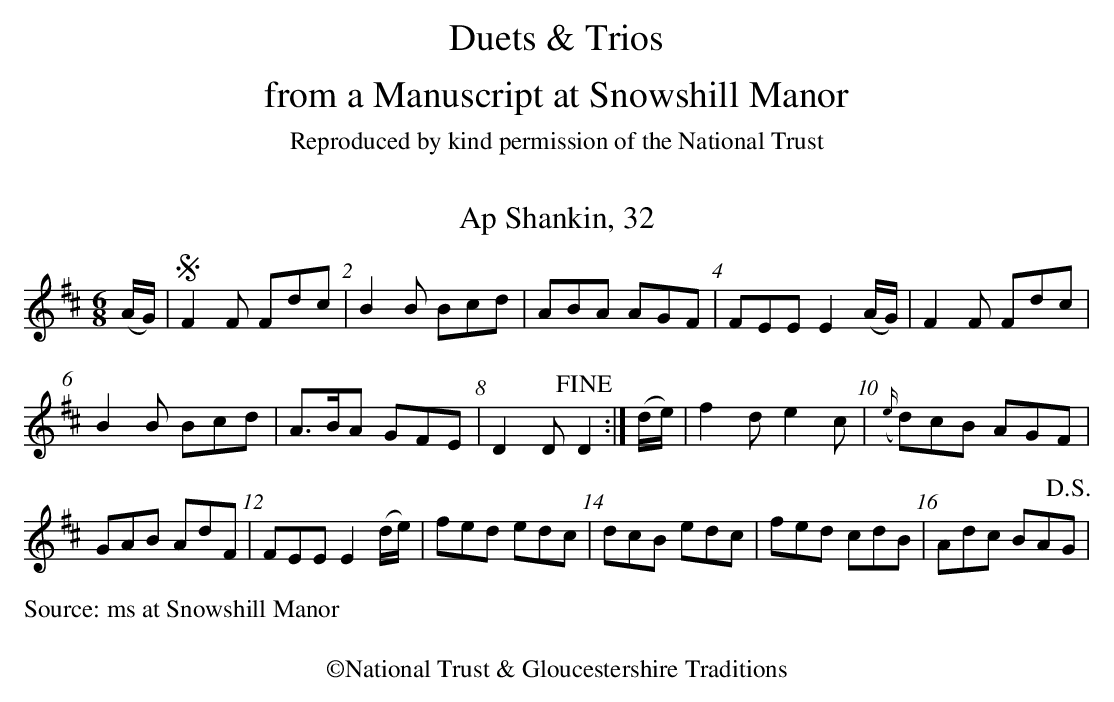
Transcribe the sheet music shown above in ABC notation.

X:1
T:Ap Shankin, 32
U:Q=!D.S.!
U:N=!fine!
M:6/8
L:1/8
K:D
(A/2G/2)|SF2F Fdc|B2B Bcd|ABA AGF|FEE E2(A/2G/2)|\
F2F Fdc|
B2B Bcd|A>BA GFE|D2D ND2:|(d/2e/2)|f2de2c|({e/}d)cB AGF|
GAB AdF|FEEE2(d/2e/2)|\
fed edc|dcB edc|fed cdB|Adc  BAQG|
